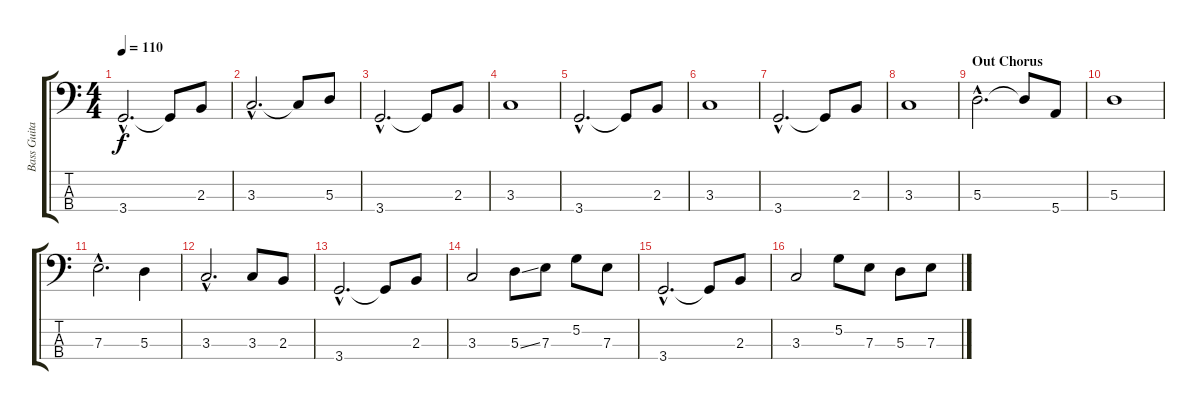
\track ("Bass Guitar - Kelly Nickels" "Bass Guita") {instrument electricbassfinger}
\staff {score tabs}
\tuning (G2 D2 A1 E1) {hide}
\ts (4 4)
\tempo 110
\clef f4
\ks c
3.4{hac}.2{d dy f} 3.4{t}.8 2.3.8 |
3.3{hac}.2{d} 3.3{t}.8 5.3.8 |
3.4{hac}.2{d} 3.4{t}.8 2.3.8 |
3.3.1 |
3.4{hac}.2{d} 3.4{t}.8 2.3.8 |
3.3.1 |
3.4{hac}.2{d} 3.4{t}.8 2.3.8 |
3.3.1 |
\section ("" "Out Chorus")
5.3{hac}.2{d} 5.3{t}.8 5.4.8 |
5.3.1 |
7.3{hac}.2{d} 5.3.4 |
3.3{hac}.2{d} 3.3.8 2.3.8 |
3.4{hac}.2{d} 3.4{t}.8 2.3.8 |
3.3.2 5.3{ss}.8 7.3.8 5.2.8 7.3.8 |
3.4{hac}.2{d} 3.4{t}.8 2.3.8 |
3.3.2 5.2.8 7.3.8 5.3.8 7.3.8
